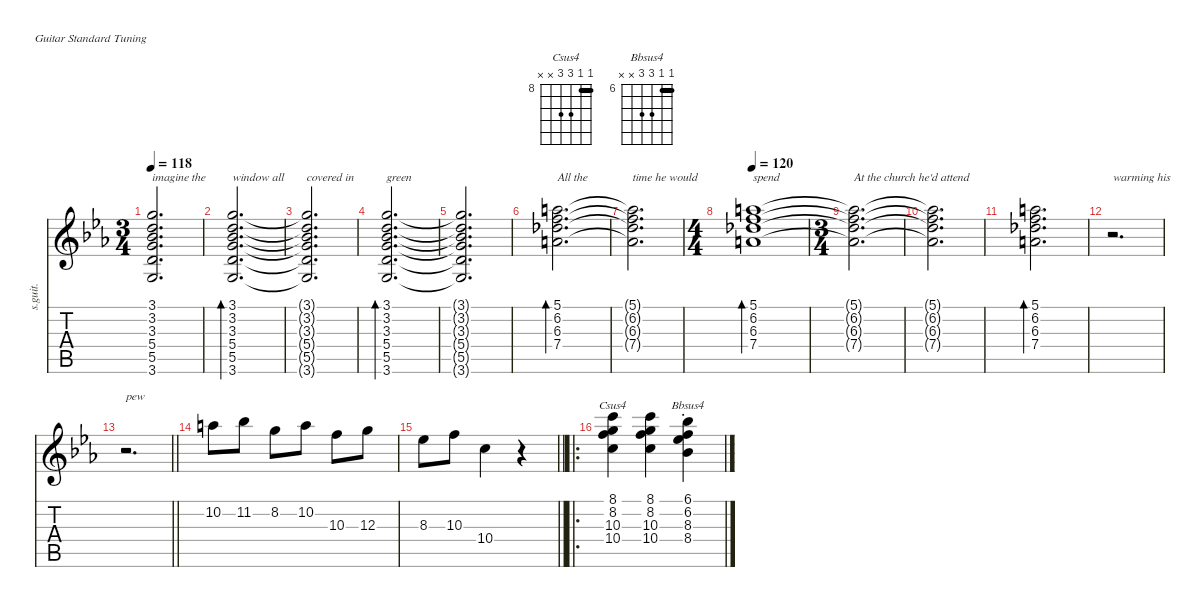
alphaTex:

\defaultSystemsLayout 4
\hideDynamics
\bracketExtendMode nobrackets
\otherSystemsTrackNameOrientation horizontal
\track ("Acoustic Guitar" "s.guit.") {instrument acousticguitarsteel}
\staff {score tabs}
\tuning (E4 B3 G3 D3 A2 E2)
\chord ("Csus4" 8 8 10 10 x x) {firstfret 8 barre 8}
\chord ("Bbsus4" 6 6 8 8 x x) {firstfret 6 barre 6}
\ts (3 4)
\tempo 118
\clef g2
\ks eb
(3.1{t acc forcenatural} 3.2{t acc forcenatural} 3.3{t acc b} 5.4{t acc forcenatural} 5.5{t acc forcenatural} 3.6{t acc forcenatural}).2{d txt "imagine the" dy f beam Up} |
(3.1{acc forcenatural} 3.2{acc forcenatural} 3.3{acc b} 5.4{acc forcenatural} 5.5{acc forcenatural} 3.6{acc forcenatural}).2{d bd 240 txt "window all" beam Up} |
(3.1{t acc forcenatural} 3.2{t acc forcenatural} 3.3{t acc b} 5.4{t acc forcenatural} 5.5{t acc forcenatural} 3.6{t acc forcenatural}).2{d txt "covered in" beam Up} |
(3.1{acc forcenatural} 3.2{acc forcenatural} 3.3{acc b} 5.4{acc forcenatural} 5.5{acc forcenatural} 3.6{acc forcenatural}).2{d bd 240 txt "green" beam Up} |
(3.1{t acc forcenatural} 3.2{t acc forcenatural} 3.3{t acc b} 5.4{t acc forcenatural} 5.5{t acc forcenatural} 3.6{t acc forcenatural}).2{d beam Up} |
(5.1{acc forcenatural} 6.2{acc forcenatural} 6.3{acc b} 7.4{acc forcenatural}).2{d bd 240 txt "All the " beam Down} |
(5.1{t acc forcenatural} 6.2{t acc forcenatural} 6.3{t acc b} 7.4{t acc forcenatural}).2{d txt "time he would" beam Down} |
\ts (4 4)
\beaming (8 2 2 2 2)
\tempo 120
(5.1{acc forcenatural} 6.2{acc forcenatural} 6.3{acc b} 7.4{acc forcenatural}).1{bd 240 txt "spend" beam Down} |
\ts (3 4)
\beaming (8 2 2 2)
(5.1{t acc forcenatural} 6.2{t acc forcenatural} 6.3{t acc b} 7.4{t acc forcenatural}).2{d txt "At the church he'd attend" beam Down} |
(5.1{t acc forcenatural} 6.2{t acc forcenatural} 6.3{t acc b} 7.4{t acc forcenatural}).2{d beam Down} |
(5.1{acc forcenatural} 6.2{acc forcenatural} 6.3{acc b} 7.4{acc forcenatural}).2{d bd 240 beam Down} |
r.2{d txt "warming his " beam Down} |
\barLineRight lightlight
r.2{d txt "pew" beam Down} |
10.2{acc forcenatural}.8{dy mf beam Down} 11.2{acc b}.8{beam Down} 8.2{acc forcenatural}.8{beam Down} 10.2{acc forcenatural}.8{beam Down} 10.3{acc forcenatural}.8{beam Down} 12.3{acc forcenatural}.8{beam Down} |
\barLineRight lightlight
8.3{acc b}.8{beam Down} 10.3{acc forcenatural}.8{beam Down} 10.4{acc forcenatural}.4{beam Down} r.4{beam Down} |
\ro
(8.1{acc forcenatural} 8.2{acc forcenatural} 10.3{acc forcenatural} 10.4{acc forcenatural}).4{ch "Csus4" dy f beam Down} (8.1{acc forcenatural} 8.2{acc forcenatural} 10.3{acc forcenatural} 10.4{acc forcenatural}).4{beam Down} (6.1{st acc b} 6.2{st acc forcenatural} 8.3{st acc b} 8.4{st acc b}).4{ch "Bbsus4" beam Down}
